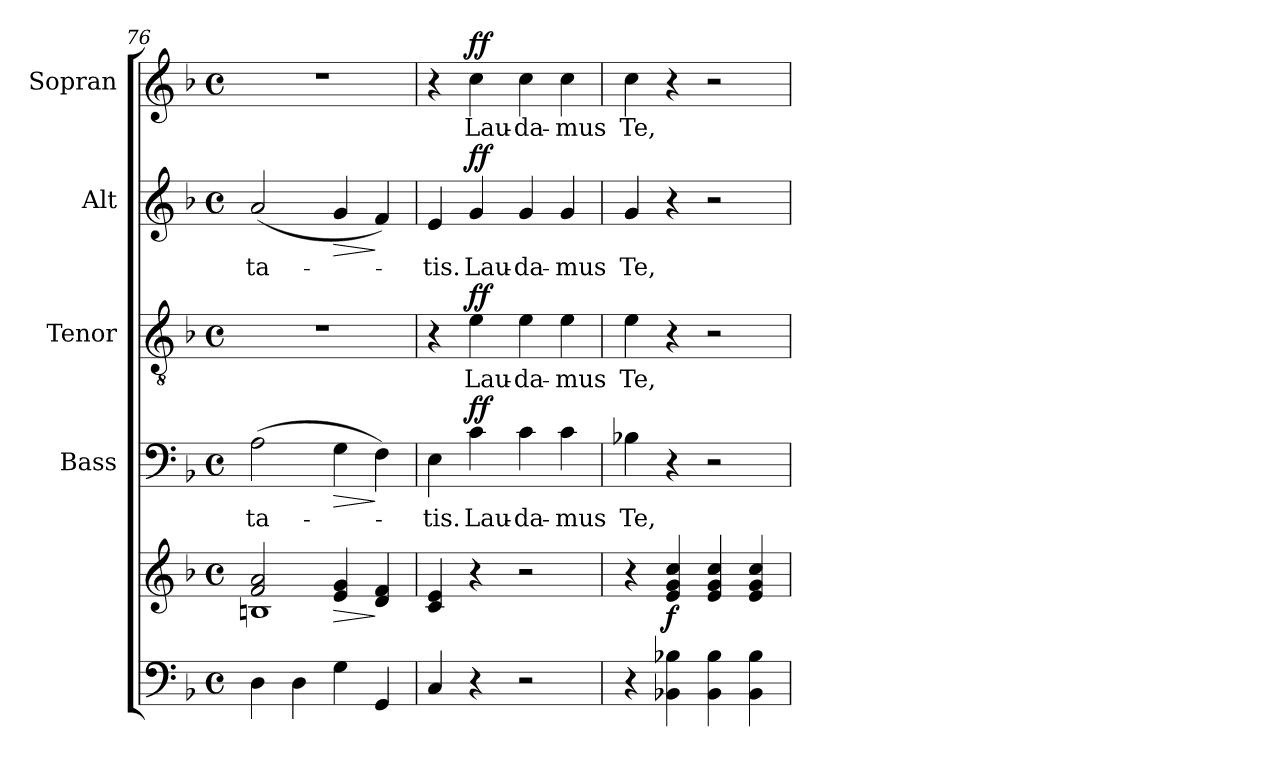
**kern	**kern	**dynam	**kern	**text	**dynam	**kern	**text	**dynam	**kern	**text	**dynam	**kern	**text	**dynam
*part5	*part5	*part5	*part4	*part4	*part4	*part3	*part3	*part3	*part2	*part2	*part2	*part1	*part1	*part1
*staff6	*staff5	*staff5/6	*staff4	*staff4	*staff4	*staff3	*staff3	*staff3	*staff2	*staff2	*staff2	*staff1	*staff1	*staff1
*	*	*	*I"Bass	*	*	*I"Tenor	*	*	*I"Alt	*	*	*I"Sopran	*	*
*	*	*	*I'B.	*	*	*I'T.	*	*	*I'A.	*	*	*I'S.	*	*
*clefF4	*clefG2	*	*clefF4	*	*	*clefGv2	*	*	*clefG2	*	*	*clefG2	*	*
*k[b-]	*k[b-]	*	*k[b-]	*	*	*k[b-]	*	*	*k[b-]	*	*	*k[b-]	*	*
*F:	*F:	*	*F:	*	*	*F:	*	*	*F:	*	*	*F:	*	*
*M4/4	*M4/4	*	*M4/4	*	*	*M4/4	*	*	*M4/4	*	*	*M4/4	*	*
*met(c)	*met(c)	*	*met(c)	*	*	*met(c)	*	*	*met(c)	*	*	*met(c)	*	*
=76	=76	=76	=76	=76	=76	=76	=76	=76	=76	=76	=76	=76	=76	=76
*	*^	*	*	*	*	*	*	*	*	*	*	*	*	*
!	!	!	!	!	!LO:LY:b	!	!	!	!	!	!LO:LY:b	!	!	!	!
4D\	2f/ 2a/	1Bn	.	(>2A\	-ta-	.	1r	.	.	(<2a/	-ta-	.	1r	.	.
4D\	.	.	.	.	.	.	.	.	.	.	.	.	.	.	.
!	!	!	!LO:HP:b	!	!	!LO:HP:b	!	!	!	!	!	!LO:HP:b	!	!	!
4G\	4e/ 4g/	.	>	4G\	.	>	.	.	.	4g/	.	>	.	.	.
4GG/	4d/ 4f/	.	]	4F\)	.	]	.	.	.	4f/)	.	]	.	.	.
*	*v	*v	*	*	*	*	*	*	*	*	*	*	*	*	*
=77	=77	=77	=77	=77	=77	=77	=77	=77	=77	=77	=77	=77	=77	=77
!	!	!	!	!LO:LY:b	!	!	!	!	!	!LO:LY:b	!	!	!	!
4C/	4c/ 4e/	.	4E\	-tis.	.	4r	.	.	4e/	-tis.	.	4r	.	.
!	!	!	!	!LO:LY:b	!LO:DY:a	!	!LO:LY:b	!LO:DY:a	!	!LO:LY:b	!LO:DY:a	!	!LO:LY:b	!LO:DY:a
4r	4r	.	4c\	Lau-	ff	4e\	Lau-	ff	4g/	Lau-	ff	4cc\	Lau-	ff
!	!	!	!	!LO:LY:b	!	!	!LO:LY:b	!	!	!LO:LY:b	!	!	!LO:LY:b	!
2r	2r	.	4c\	-da-	.	4e\	-da-	.	4g/	-da-	.	4cc\	-da-	.
!	!	!	!	!LO:LY:b	!	!	!LO:LY:b	!	!	!LO:LY:b	!	!	!LO:LY:b	!
.	.	.	4c\	-mus	.	4e\	-mus	.	4g/	-mus	.	4cc\	-mus	.
=78	=78	=78	=78	=78	=78	=78	=78	=78	=78	=78	=78	=78	=78	=78
!	!	!	!	!LO:LY:b	!	!	!LO:LY:b	!	!	!LO:LY:b	!	!	!LO:LY:b	!
4r	4r	.	4B-X\	Te,	.	4e\	Te,	.	4g/	Te,	.	4cc\	Te,	.
!	!	!LO:DY:b	!	!	!	!	!	!	!	!	!	!	!	!
4BB-X\ 4B-X\	4e/ 4g/ 4cc/	f	4r	.	.	4r	.	.	4r	.	.	4r	.	.
4BB-\ 4B-\	4e/ 4g/ 4cc/	.	2r	.	.	2r	.	.	2r	.	.	2r	.	.
4BB-\ 4B-\	4e/ 4g/ 4cc/	.	.	.	.	.	.	.	.	.	.	.	.	.
=	=	=	=	=	=	=	=	=	=	=	=	=	=	=
*-	*-	*-	*-	*-	*-	*-	*-	*-	*-	*-	*-	*-	*-	*-
